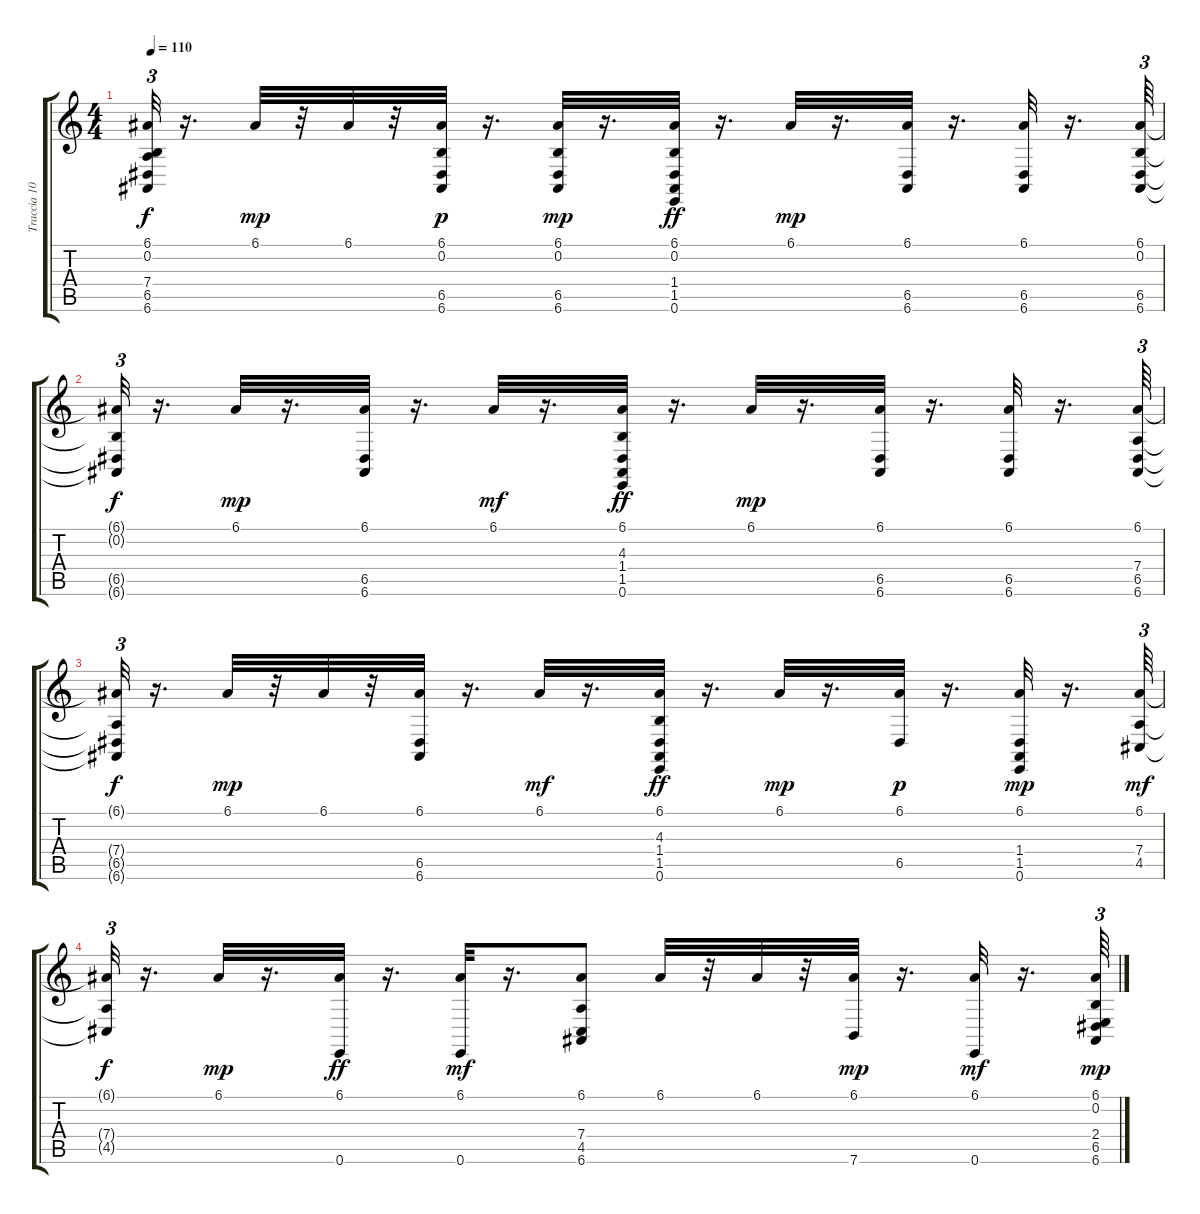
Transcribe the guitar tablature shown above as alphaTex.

\track ("Traccia 10" "Traccia 10") {mute instrument acousticgrandpiano}
\staff {score tabs}
\tuning (E4 B3 G3 D3 A2 E2) {hide}
\ts (4 4)
\tempo 110
\clef g2
\ks c
(6.1{t} 0.2{t} 7.4{t} 6.5{t} 6.6{t}).32{tu (3 2) dy f} r.16{d} 6.1.32{dy mp} r.32 6.1.32 r.32 (6.1 0.2 6.5 6.6).32{dy p} r.16{d} (6.1 0.2 6.5 6.6).32{dy mp} r.16{d} (6.1 0.2 1.4 1.5 0.6).32{dy ff} r.16{d} 6.1.32{dy mp} r.16{d} (6.1 6.5 6.6).32 r.16{d} (6.1 6.5 6.6).32 r.16{d} (6.1 0.2 6.5 6.6).64{tu (3 2)} |
(6.1{t} 0.2{t} 6.5{t} 6.6{t}).32{tu (3 2) dy f} r.16{d} 6.1.32{dy mp} r.16{d} (6.1 6.5 6.6).32 r.16{d} 6.1.32{dy mf} r.16{d} (6.1 4.3 1.4 1.5 0.6).32{dy ff} r.16{d} 6.1.32{dy mp} r.16{d} (6.1 6.5 6.6).32 r.16{d} (6.1 6.5 6.6).32 r.16{d} (6.1 7.4 6.5 6.6).64{tu (3 2)} |
(6.1{t} 7.4{t} 6.5{t} 6.6{t}).32{tu (3 2) dy f} r.16{d} 6.1.32{dy mp} r.32 6.1.32 r.32 (6.1 6.5 6.6).32 r.16{d} 6.1.32{dy mf} r.16{d} (6.1 4.3 1.4 1.5 0.6).32{dy ff} r.16{d} 6.1.32{dy mp} r.16{d} (6.1 6.5).32{dy p} r.16{d} (6.1 1.4 1.5 0.6).32{dy mp} r.16{d} (6.1 7.4 4.5).64{tu (3 2) dy mf} |
(6.1{t} 7.4{t} 4.5{t}).32{tu (3 2) dy f} r.16{d} 6.1.32{dy mp} r.16{d} (6.1 0.6).32{dy ff} r.16{d} (6.1 0.6).32{dy mf} r.16{d} (6.1 7.4 4.5 6.6).8 6.1.32 r.32 6.1.32 r.32 (6.1 7.6).32{dy mp} r.16{d} (6.1 0.6).32{dy mf} r.16{d} (6.1 0.2 2.4 6.5 6.6).64{tu (3 2) dy mp}
